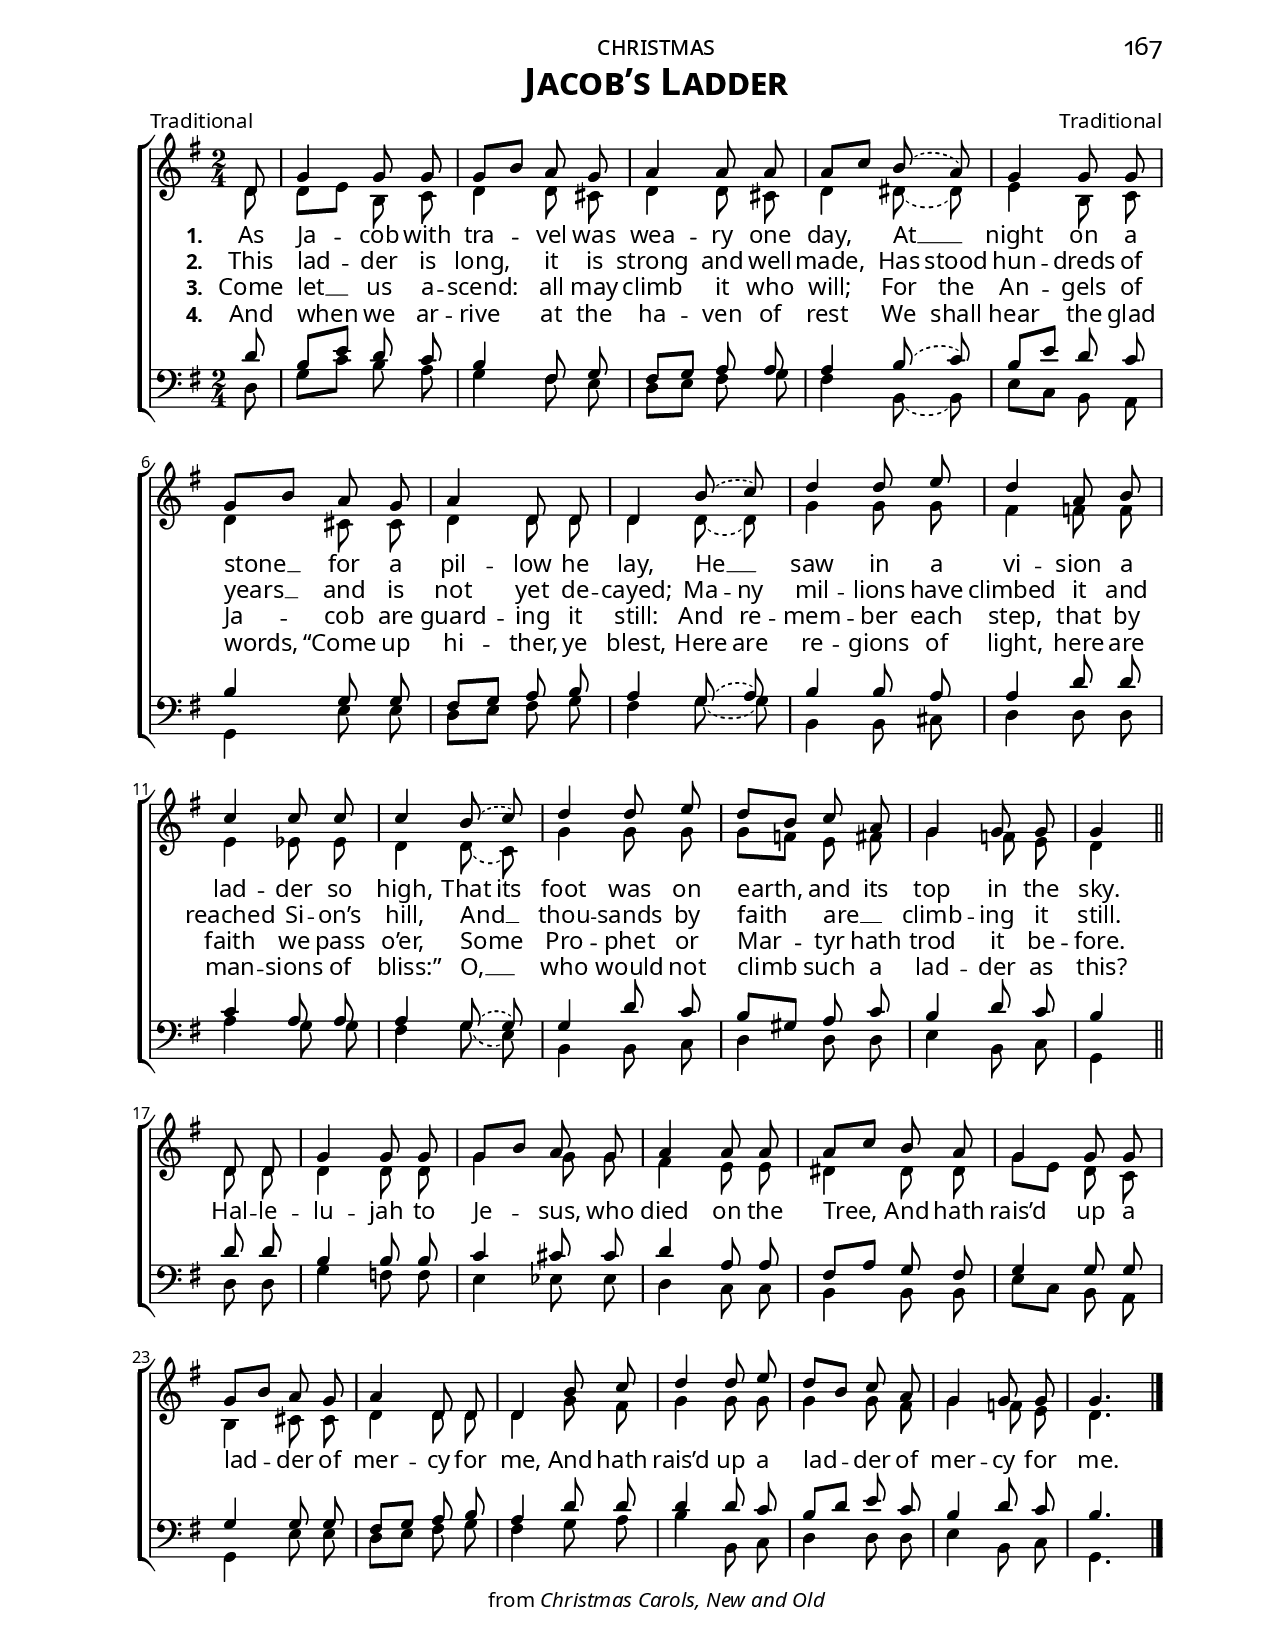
\version "2.14.2"
\include "util.ly"
\header {
  title = \markup{\override #'(font-name . "Garamond Premier Pro Semibold"){ \abs-fontsize #18 \smallCapsOldStyle"Jacob’s Ladder"}}
  poet = \markup\oldStyleNum"Traditional"
  composer = \markup\oldStyleNum"Traditional"
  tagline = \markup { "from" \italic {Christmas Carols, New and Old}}
}
\paper {
  %print-all-headers = ##t
  paper-height = 11\in
  paper-width = 8.5\in
  indent = 0\in
  %system-system-spacing = #'((basic-distance . 10) (padding . 0))
  system-system-spacing =
    #'((basic-distance . 0)
       (minimum-distance . 0)
       (padding . -15)
       (stretchability . 100))
  ragged-last-bottom = ##f
  ragged-bottom = ##f
  two-sided = ##t
  inner-margin = 1\in
  outer-margin = 0.75\in
  top-margin = 0.26\in
  bottom-margin = 0.25\in
  first-page-number = #167
  print-first-page-number = ##t
  headerLine = \markup{\override #'(font-name . "Garamond Premier Pro") \smallCapsOldStyle"christmas"}
  oddHeaderMarkup = \markup\fill-line{
     \override #'(font-name . "Garamond Premier Pro")\abs-fontsize #12.5
     \combine 
        \fill-line{"" \on-the-fly #print-page-number-check-first
        \oldStylePageNum""
        }
        \fill-line{\headerLine}
  }
  evenHeaderMarkup = \markup {
     \override #'(font-name . "Garamond Premier Pro")\abs-fontsize #12.5
     \combine
        \on-the-fly #print-page-number-check-first
        \oldStylePageNum""
        \fill-line{\headerLine}
  }
}
#(set-global-staff-size 18) \paper{ #(define fonts (make-pango-font-tree "Garamond Premier Pro" "Garamond Premier Pro" "Garamond Premier Pro" (/ 18 20))) }
global = {
  \key g \major
  \time 2/4
  \autoBeamOff
  \slurDashed
}

sopMusic = \relative c' {
  \partial 8 d8 |
  g4 g8 g |
  g[ b] a g |
  a4 a8 a |
  a[ c] b( a) |
  
  g4 g8 g |
  g[ b] a g |
  a4 d,8 d |
  d4 b'8( c) |
  d4 d8 e |
  
  d4 a8 b |
  c4 c8 c |
  \slurDashed
  c4 b8( c) |
  d4 d8 e |
  d[ b] c a|
  
  g4 g8 g |
  \partial 4 g4 \bar "||" \break
  \partial 4 d8 d |
  g4 g8 g |
  g[ b] a g |
  a4 a8 a |
  
  a[ c] b a |
  g4 g8 g |
  g[ b] a g |
  a4 d,8 d |
  
  d4 b'8 c |
  d4 d8 e |
  d[ b] c a |
  g4 g8 g |
  \partial 4. g4. \bar "|."
}
sopWords = \lyricmode {
  
}

altoMusic = \relative c' {
  d8 |
  d[ e] b c |
  d4 d8 cis |
  d4 d8 cis |
  d4 dis8( dis) |
  
  e4 b8 c |
  d4 cis8 cis |
  d4 d8 d |
  d4 d8( d) |
  g4 g8 g |
  
  fis4 f8 f |
  e4 ees8 ees8 |
  \slurDashed
  d4 d8( c) |
  g'4 g8 g |
  g[ f] e fis |
  
  g4 f8 e |
  d4 \bar "||"
  d8 d |
  d4 d8 d |
  g4 g8 g |
  fis4 e8 e |
  
  dis4 dis8 dis |
  g[ e] d c |
  b4 cis8 cis |
  d4 d8 d |
  
  d4 g8 fis |
  g4 g8 g |
  g4 g8 fis |
  g4 f8 e |
  d4. \bar "|."
}
dropLyrics = {
  \dropLyricsXI
}
altoWords = \lyricmode {
  \dropLyrics
  \set stanza = #"1. "
  As Ja -- cob with tra -- vel was wea -- ry one
  \set associatedVoice = "sopranos"
  day,
  At __ night on a stone __ for a pil -- low he lay,
  He __ saw in a vi -- sion a lad -- der so high,
  \set ignoreMelismata = ##t
  That its foot was on \unset ignoreMelismata
  earth, and its top in the sky.
  
  Hal -- le -- lu -- jah to Je -- sus, who died on the Tree,
  And hath rais’d up a lad -- der of mer -- cy for me,
  And hath rais’d up a lad -- der of mer -- cy for me.
}
altoWordsII = \lyricmode {
  \dropLyrics
%\markup\italic
  \set stanza = #"2. "
  This lad -- der is long, it is strong and well -- 
  \set associatedVoice = "sopranos"
  made,
  \set ignoreMelismata = ##t
  Has stood hun -- dreds of years __ _ and is not yet de -- cayed;
  Ma -- ny mil -- lions have climbed it and reached Si -- on’s hill,
  And __ _ thou -- sands by faith _ are __ _ climb -- ing it still.
}
altoWordsIII = \lyricmode {
  \dropLyrics
  \set stanza = #"3. "
  Come let __ us a -- scend: all may climb it who 
  \set associatedVoice = "sopranos"
  will;
  \set ignoreMelismata = ##t
  For the An -- gels of Ja -- _ cob are guard -- ing it still:
  And re -- mem -- ber each step, that by faith we pass o’er,
  Some _ Pro -- phet or Mar -- _ tyr hath trod it be -- fore.
}
altoWordsIV = \lyricmode {
  \dropLyrics
  \set stanza = #"4. "
  And when we ar -- rive at the ha -- ven of 
  \set associatedVoice = "sopranos"
  rest
  \set ignoreMelismata = ##t
  We shall hear the glad words, _ “Come up hi -- ther, ye blest,
  Here are re -- gions of light, here are man -- sions of bliss:”
  O, __ _ who would not climb _ such a lad -- der as this?
}
altoWordsV = \lyricmode {
  \set stanza = #"5. "
  \set ignoreMelismata = ##t
}
altoWordsVI = \lyricmode {
  \set stanza = #"6. "
  \set ignoreMelismata = ##t
}
tenorMusic = \relative c' {
  d8 |
  b[ e] d c |
  b4 fis8 g |
  fis[ g] a a |
  a4 b8( c) |
  
  b[ e] d c |
  b4 g8 g |
  fis[ g] a b |
  a4 g8( a) |
  b4 b8 a |
  
  a4 d8 d |
  c4 a8 a |
  \slurDashed
  a4 g8( g) |
  g4 d'8 c |
  b[ gis] a c |
  
  b4 d8 c |
  b4 \bar "||"
  d8 d |
  b4 b8 b |
  c4 cis8 cis |
  d4 a8 a |
  
  fis[ a] g fis |
  g4 g8 g |
  g4 g8 g |
  fis[ g] a b |
  
  a4 d8 d |
  d4 d8 c |
  b[ d] e c |
  b4 d8 c |
  b4. \bar "|."
}
tenorWords = \lyricmode {

}

bassMusic = \relative c {
  d8 |
  g[ c] b a |
  g4 fis8 e |
  d[ e] fis g |
  fis4 b,8( b) |
  
  e8[ c] b a |
  g4 e'8 e |
  d[ e] fis g |
  fis4 g8( g) |
  b,4 b8 cis |
  
  d4 d8 d |
  a'4 g8 g |
  \slurDashed
  fis4 g8( e) |
  b4 b8 c |
  d4 d8 d |
  
  e4 b8 c |
  g4 \bar "||"
  d'8 d |
  g4 f8 f |
  e4 ees8 ees |
  d4 c8 c |
  
  b4 b8 b |
  e[ c] b a |
  g4 e'8 e |
  d[ e] fis g |
  
  fis4 g8 a |
  b4 b,8 c |
  d4 d8 d |
  e4 b8 c |
  g4. \bar "|."
}
bassWords = \lyricmode {

}

pianoRH = \relative c' {
  
}
pianoLH = \relative c' {
  
}

\score {
  <<
   \new ChoirStaff <<
%    \new Lyrics = sopranos \with { \override VerticalAxisGroup #'nonstaff-relatedstaff-spacing = #'((basic-distance . 1)) }
    \new Staff = women <<
      \new Voice = "sopranos" { \voiceOne << \global \sopMusic >> }
      \new Voice = "altos" { \voiceTwo << \global \altoMusic >> }
    >>
    \new Lyrics \with { alignAboveContext = #"women" \override VerticalAxisGroup #'nonstaff-relatedstaff-spacing = #'((basic-distance . 1))} \lyricsto "sopranos" \sopWords
     \new Lyrics = "altosVI"  \with { alignBelowContext = #"women" \override VerticalAxisGroup #'nonstaff-relatedstaff-spacing = #'((basic-distance . 1))} \lyricsto "altos" \altoWordsVI
    \new Lyrics = "altosV"  \with { alignBelowContext = #"women" \override VerticalAxisGroup #'nonstaff-relatedstaff-spacing = #'((basic-distance . 1))} \lyricsto "altos" \altoWordsV
    \new Lyrics = "altosIV"  \with { alignBelowContext = #"women" \override VerticalAxisGroup #'nonstaff-relatedstaff-spacing = #'((basic-distance . 1))} \lyricsto "altos" \altoWordsIV
    \new Lyrics = "altosIII"  \with { alignBelowContext = #"women" \override VerticalAxisGroup #'nonstaff-relatedstaff-spacing = #'((basic-distance . 1))} \lyricsto "altos" \altoWordsIII
    \new Lyrics = "altosII"  \with { alignBelowContext = #"women" \override VerticalAxisGroup #'nonstaff-relatedstaff-spacing = #'((basic-distance . 1))} \lyricsto "altos" \altoWordsII
    \new Lyrics = "altos"  \with { alignBelowContext = #"women" \override VerticalAxisGroup #'nonstaff-relatedstaff-spacing = #'((padding . -0.9))} \lyricsto "altos" \altoWords
   \new Staff = men <<
      \clef bass
      \new Voice = "tenors" { \voiceOne << \global \tenorMusic >> }
      \new Voice = "basses" { \voiceTwo << \global \bassMusic >> }
    >>
    \new Lyrics \with { alignAboveContext = #"men" \override VerticalAxisGroup #'nonstaff-relatedstaff-spacing = #'((basic-distance . 1)) } \lyricsto "tenors" \tenorWords
    \new Lyrics \with { alignBelowContext = #"men" \override VerticalAxisGroup #'nonstaff-relatedstaff-spacing = #'((basic-distance . 1)) } \lyricsto "basses" \bassWords
  >>
%    \new PianoStaff << \new Staff { \new Voice { \pianoRH } } \new Staff { \clef "bass" \pianoLH } >>
  >>
  \layout {
  \context {
    \Lyrics
    \override LyricText #'font-size = #1.3
  }
    \context {
      \Score
      %\override SpacingSpanner #'base-shortest-duration = #(ly:make-moment 1 8)
      %\override SpacingSpanner #'common-shortest-duration = #(ly:make-moment 1 4)
    }
    \context {
      % Remove all empty staves
      % \Staff \RemoveEmptyStaves \override VerticalAxisGroup #'remove-first = ##t
    }
    \context {
      \Lyrics
      \override LyricText #'X-offset = #center-on-word
    }
  }
}

